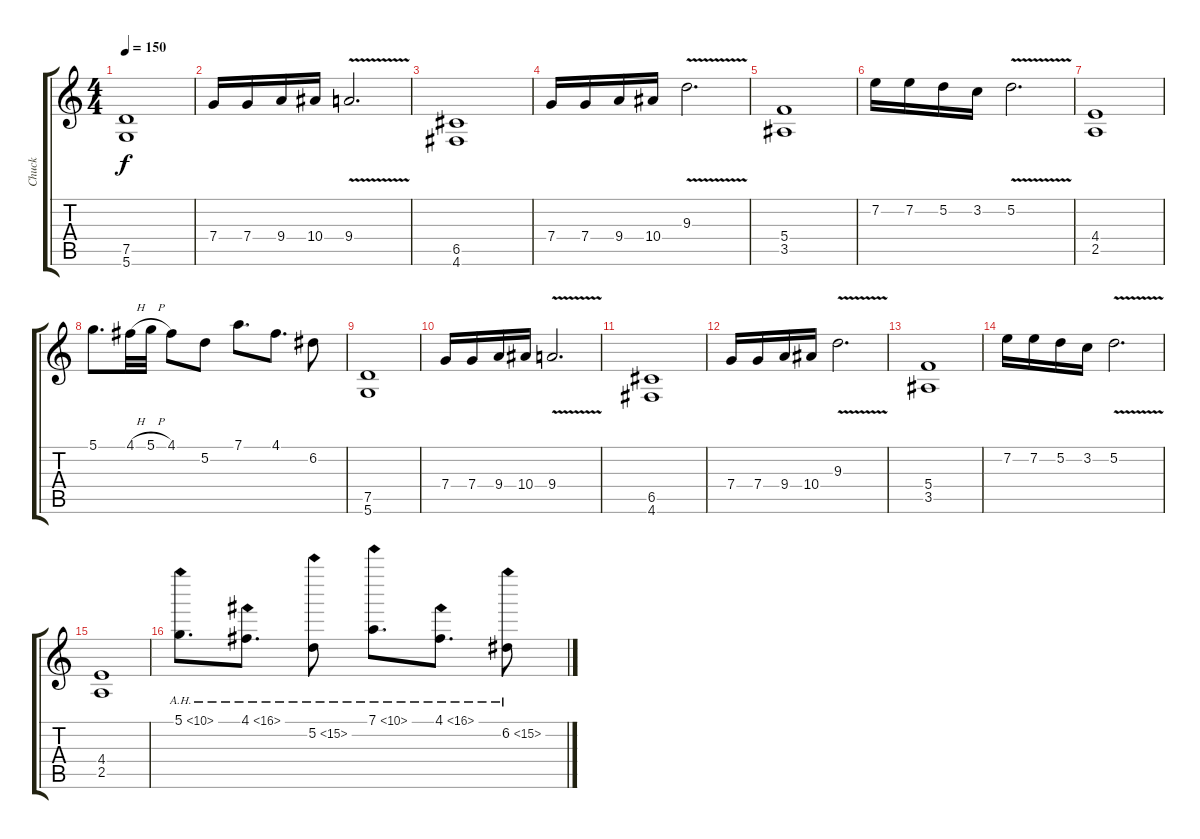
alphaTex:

\track ("Chuck" "Chuck") {instrument distortionguitar}
\staff {score tabs}
\tuning (D4 A3 F3 C3 G2 D2) {hide}
\ts (4 4)
\tempo 150
\clef g2
\ks c
(7.5 5.6).1{dy f} |
7.4.16 7.4.16 9.4.16 10.4.16 9.4{v}.2{d} |
(6.5 4.6).1 |
7.4.16 7.4.16 9.4.16 10.4.16 9.3{v}.2{d} |
(5.4 3.5).1 |
7.2.16 7.2.16 5.2.16 3.2.16 5.2{v}.2{d} |
(4.4 2.5).1 |
5.1.8{d} 4.1{h}.32 5.1{h}.32 4.1.8 5.2.8 7.1.8{d} 4.1.8{d} 6.2.8 |
(7.5 5.6).1 |
7.4.16 7.4.16 9.4.16 10.4.16 9.4{v}.2{d} |
(6.5 4.6).1 |
7.4.16 7.4.16 9.4.16 10.4.16 9.3{v}.2{d} |
(5.4 3.5).1 |
7.2.16 7.2.16 5.2.16 3.2.16 5.2{v}.2{d} |
(4.4 2.5).1 |
5.1{ah 5}.8{d} 4.1{ah 12}.8{d} 5.2{ah 10}.8 7.1{ah 3}.8{d} 4.1{ah 12}.8{d} 6.2{ah 9}.8
